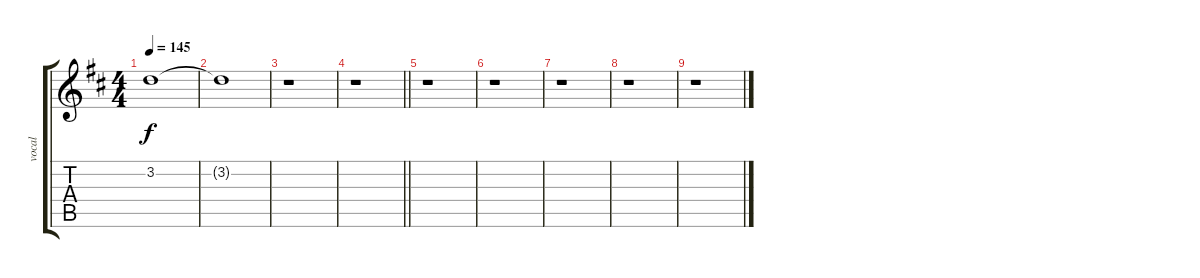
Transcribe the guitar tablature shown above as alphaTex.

\track ("vocal" "vocal") {instrument acousticguitarnylon}
\staff {score tabs}
\tuning (E4 B3 G3 D3 A2 E2) {hide}
\ts (4 4)
\tempo 145
\clef g2
\ks d
3.2{t}.1{dy f} |
3.2{t}.1 |
r.1 |
\barLineRight lightlight
r.1 |
r.1 |
r.1 |
r.1 |
r.1 |
r.1
